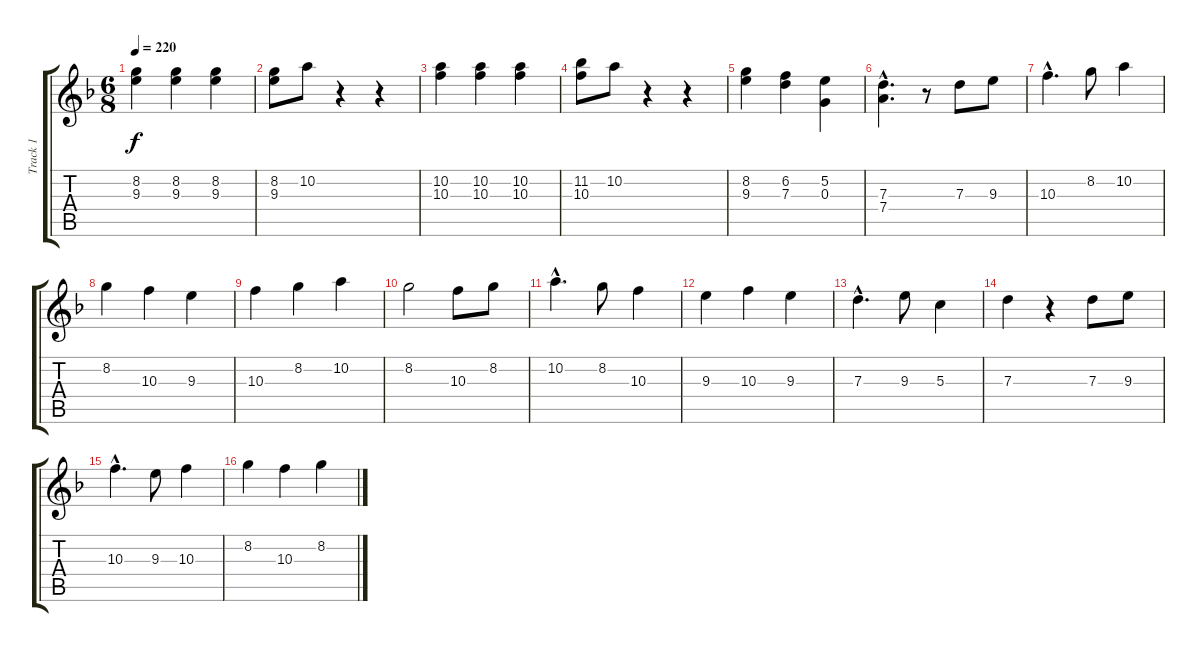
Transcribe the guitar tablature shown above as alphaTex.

\track ("Track 1" "Track 1") {instrument acousticguitarsteel}
\staff {score tabs}
\tuning (E4 B3 G3 D3 A2 E2) {hide}
\ts (6 8)
\tempo 220
\clef g2
\ks f
(8.2 9.3).4{dy f} (8.2 9.3).4 (8.2 9.3).4 |
(8.2 9.3).8 10.2.8 r.4 r.4 |
(10.2 10.3).4 (10.2 10.3).4 (10.2 10.3).4 |
(11.2 10.3).8 10.2.8 r.4 r.4 |
(8.2 9.3).4 (6.2 7.3).4 (5.2 0.3).4 |
(7.3{hac} 7.4{hac}).4{d} r.8 7.3.8 9.3.8 |
10.3{hac}.4{d} 8.2.8 10.2.4 |
8.2.4 10.3.4 9.3.4 |
10.3.4 8.2.4 10.2.4 |
8.2.2 10.3.8 8.2.8 |
10.2{hac}.4{d} 8.2.8 10.3.4 |
9.3.4 10.3.4 9.3.4 |
7.3{hac}.4{d} 9.3.8 5.3.4 |
7.3.4 r.4 7.3.8 9.3.8 |
10.3{hac}.4{d} 9.3.8 10.3.4 |
8.2.4 10.3.4 8.2.4
